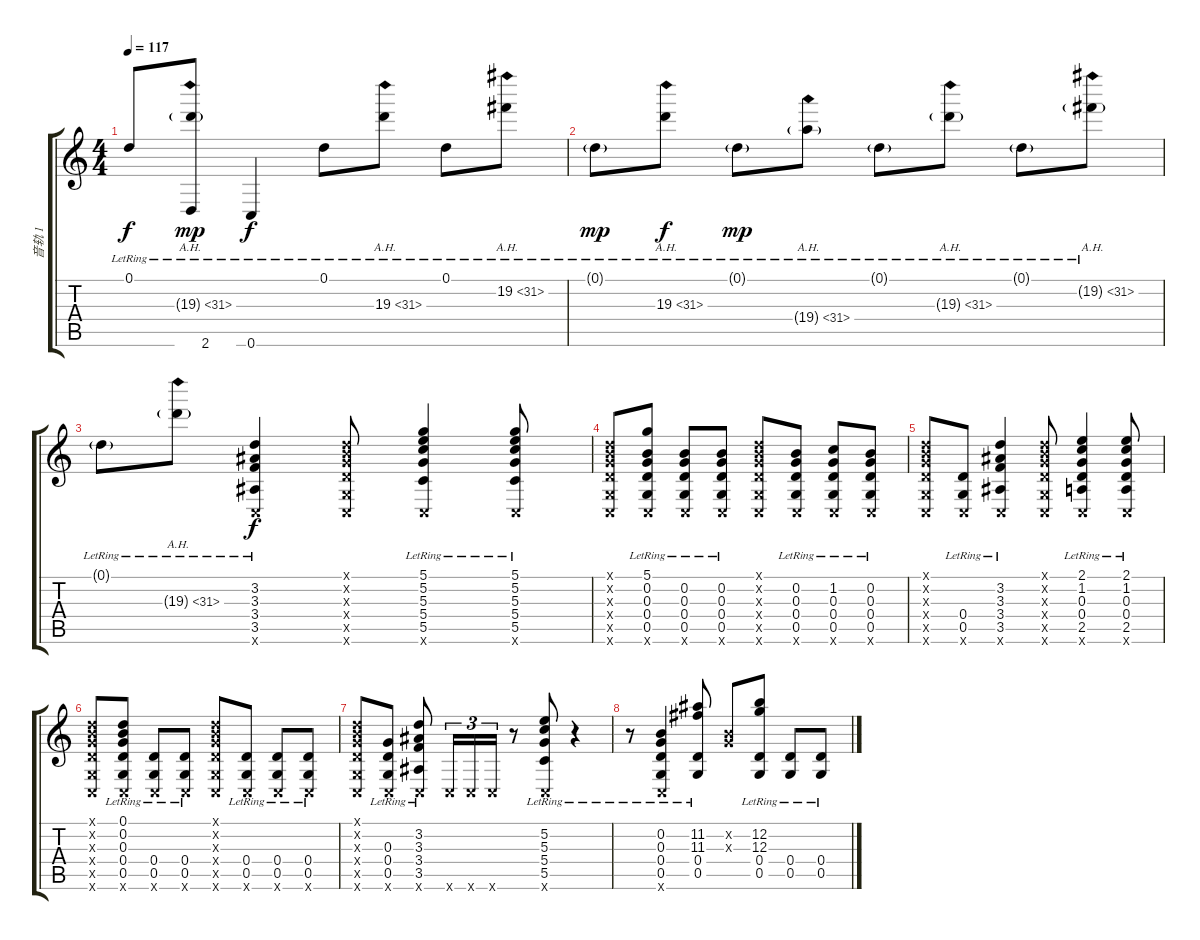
\track ("音轨 1" "音轨 1") {instrument acousticguitarsteel}
\staff {score tabs}
\tuning (D4 B3 G3 D3 G2 C2) {hide}
\ts (4 4)
\tempo 117
\clef g2
\ks c
0.1{lr}.8{dy f} (19.3{ah 12 g lr} 2.6{t}).8{dy mp} 0.6{lr}.4{dy f} 0.1{lr}.8 19.3{ah 12 lr}.8 0.1{lr}.8 19.2{ah 12 lr}.8 |
0.1{g lr}.8{dy mp} 19.3{ah 12 lr}.8{dy f} 0.1{g lr}.8{dy mp} 19.4{ah 12 g lr}.8 0.1{g lr}.8 19.3{ah 12 g lr}.8 0.1{g lr}.8 19.2{ah 12 g lr}.8 |
0.1{g lr}.8 19.3{ah 12 g lr}.8 (3.2{lr} 3.3{lr} 3.4{lr} 3.5{lr} 0.6{x}).4{dy f} (0.1{x} 0.2{x} 0.3{x} 0.4{x} 0.5{x} 0.6{x}).8 (5.1{lr} 5.2{lr} 5.3{lr} 5.4{lr} 5.5{lr} 0.6{x}).4 (5.1{lr} 5.2{lr} 5.3{lr} 5.4{lr} 5.5{lr} 0.6{x}).8 |
(0.1{x} 0.2{x} 0.3{x} 0.4{x} 0.5{x} 0.6{x}).8 (5.1{lr} 0.2{lr} 0.3{lr} 0.4{lr} 0.5{lr} 0.6{x}).8 (0.2{lr} 0.3{lr} 0.4{lr} 0.5{lr} 0.6{x}).8 (0.2{lr} 0.3{lr} 0.4{lr} 0.5{lr} 0.6{x}).8 (0.1{x} 0.2{x} 0.3{x} 0.4{x} 0.5{x} 0.6{x}).8 (0.2{lr} 0.3{lr} 0.4{lr} 0.5{lr} 0.6{x}).8 (1.2{lr} 0.3{lr} 0.4{lr} 0.5{lr} 0.6{x}).8 (0.2{lr} 0.3{lr} 0.4{lr} 0.5{lr} 0.6{x}).8 |
(0.1{x} 0.2{x} 0.3{x} 0.4{x} 0.5{x} 0.6{x}).8 (0.4{lr} 0.5{lr} 0.6{x}).8 (3.2{lr} 3.3{lr} 3.4{lr} 3.5{lr} 0.6{x}).4 (0.1{x} 0.2{x} 0.3{x} 0.4{x} 0.5{x} 0.6{x}).8 (2.1{lr} 1.2{lr} 0.3{lr} 0.4{lr} 2.5{lr} 0.6{x}).4 (2.1{lr} 1.2{lr} 0.3{lr} 0.4{lr} 2.5{lr} 0.6{x}).8 |
(0.1{x} 0.2{x} 0.3{x} 0.4{x} 0.5{x} 0.6{x}).8 (0.1{lr} 0.2{lr} 0.3{lr} 0.4{lr} 0.5{lr} 0.6{x}).8 (0.4{lr} 0.5{lr} 0.6{x}).8 (0.4{lr} 0.5{lr} 0.6{x}).8 (0.1{x} 0.2{x} 0.3{x} 0.4{x} 0.5{x} 0.6{x}).8 (0.4{lr} 0.5{lr} 0.6{x}).8 (0.4{lr} 0.5{lr} 0.6{x}).8 (0.4{lr} 0.5{lr} 0.6{x}).8 |
(0.1{x} 0.2{x} 0.3{x} 0.4{x} 0.5{x} 0.6{x}).8 (0.3{lr} 0.4{lr} 0.5{lr} 0.6{x}).8 (3.2{lr} 3.3{lr} 3.4{lr} 3.5{lr} 0.6{x}).8 0.6{x}.16{tu (3 2)} 0.6{x}.16{tu (3 2)} 0.6{x}.16{tu (3 2)} r.8 (5.2{lr} 5.3{lr} 5.4{lr} 5.5{lr} 0.6{x}).8 r.4 |
r.8 (0.2{lr} 0.3{lr} 0.4{lr} 0.5{lr} 0.6{x}).4 (11.2{lr} 11.3{lr} 0.4{lr} 0.5{lr}).8 (0.2{x} 0.3{x}).8 (12.2{lr} 12.3{lr} 0.4{lr} 0.5{lr}).8 (0.4{lr} 0.5{lr}).8 (0.4{lr} 0.5{lr}).8
